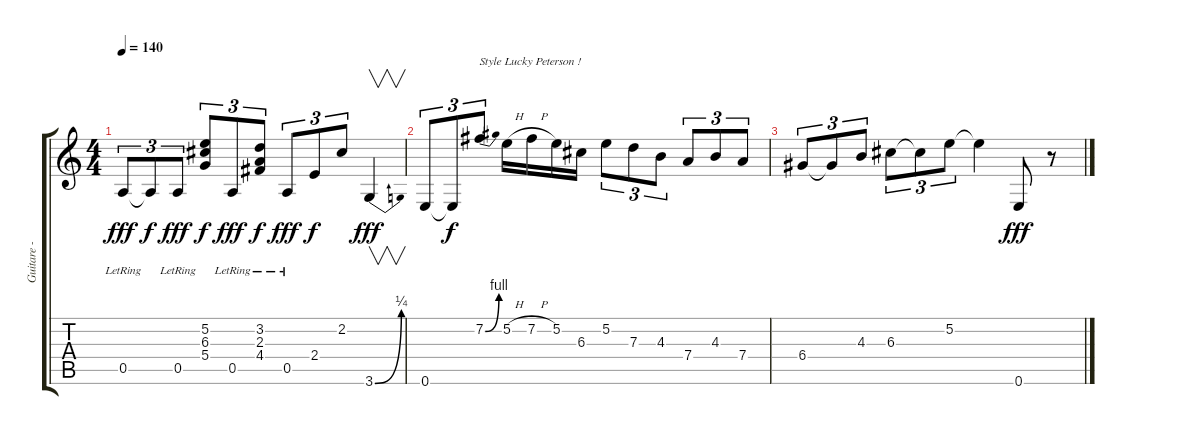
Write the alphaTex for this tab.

\track ("Guitare - Juillet 1999" "Guitare - ") {instrument acousticguitarnylon}
\staff {score tabs}
\tuning (E4 B3 G3 D3 A2 E2) {hide}
\ts (4 4)
\tempo 140
\clef g2
\ks c
0.5{lr}.8{tu (3 2) dy fff} 0.5{t}.8{tu (3 2) dy f} 0.5{lr}.8{tu (3 2) dy fff} (5.2 6.3 5.4).8{tu (3 2) dy f} 0.5{lr}.8{tu (3 2) dy fff} (3.2{lr} 2.3{lr} 4.4{lr}).8{tu (3 2) dy f} 0.5{lr}.8{tu (3 2) dy fff} 2.4.8{tu (3 2) dy f} 2.2.8{tu (3 2)} 3.6{be (bend 0 0 60 1)}.4{v dy fff} |
0.6.8{tu (3 2)} 0.6{t}.8{tu (3 2) dy f} 7.2{be (bend 0 0 60 4)}.8{tu (3 2) txt "Style Lucky Peterson !"} 5.2{h}.16 7.2{h}.16 5.2.16 6.3.16 5.2.8{tu (3 2)} 7.3.8{tu (3 2)} 4.3.8{tu (3 2)} 7.4.8{tu (3 2)} 4.3.8{tu (3 2)} 7.4.8{tu (3 2)} |
6.4.8{tu (3 2)} 6.4{t}.8{tu (3 2)} 4.3.8{tu (3 2)} 6.3.8{tu (3 2)} 6.3{t}.8{tu (3 2)} 5.2.8{tu (3 2)} 5.2{t}.4 0.6.8{dy fff} r.8
